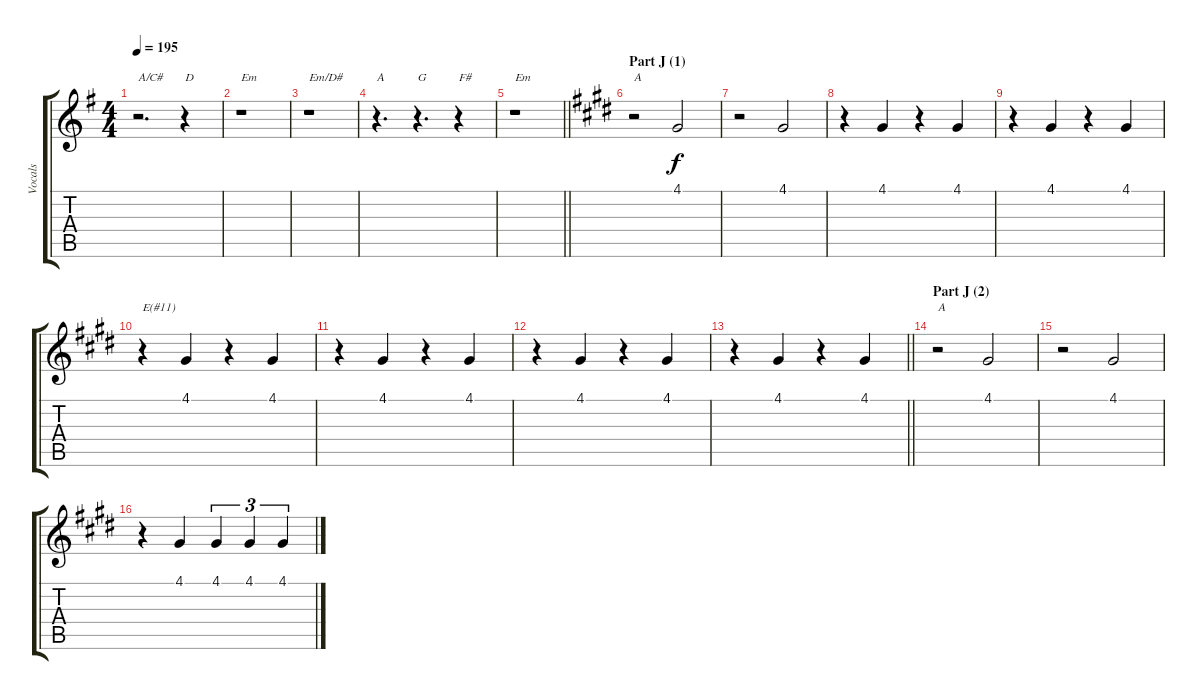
\track ("Vocals" "Vocals") {instrument trumpet}
\staff {score tabs}
\tuning (E4 B3 G3 D3 A2 E2) {hide}
\ts (4 4)
\tempo 195
\clef g2
\ks g
r.2{d txt "A/C#" dy f} r.4{txt "D"} |
r.1{txt "Em"} |
r.1{txt "Em/D#"} |
r.4{d txt "A"} r.4{d txt "G"} r.4{txt "F#"} |
\barLineRight lightlight
r.1{txt "Em"} |
\section ("" "Part J (1)")
\ks e
r.2{txt "A"} 4.1.2 |
r.2 4.1.2 |
r.4 4.1.4 r.4 4.1.4 |
r.4 4.1.4 r.4 4.1.4 |
r.4{txt "E(#11)"} 4.1.4 r.4 4.1.4 |
r.4 4.1.4 r.4 4.1.4 |
r.4 4.1.4 r.4 4.1.4 |
\barLineRight lightlight
r.4 4.1.4 r.4 4.1.4 |
\section ("" "Part J (2)")
r.2{txt "A"} 4.1.2 |
r.2 4.1.2 |
r.4 4.1.4 4.1.4{tu (3 2)} 4.1.4{tu (3 2)} 4.1.4{tu (3 2)}
